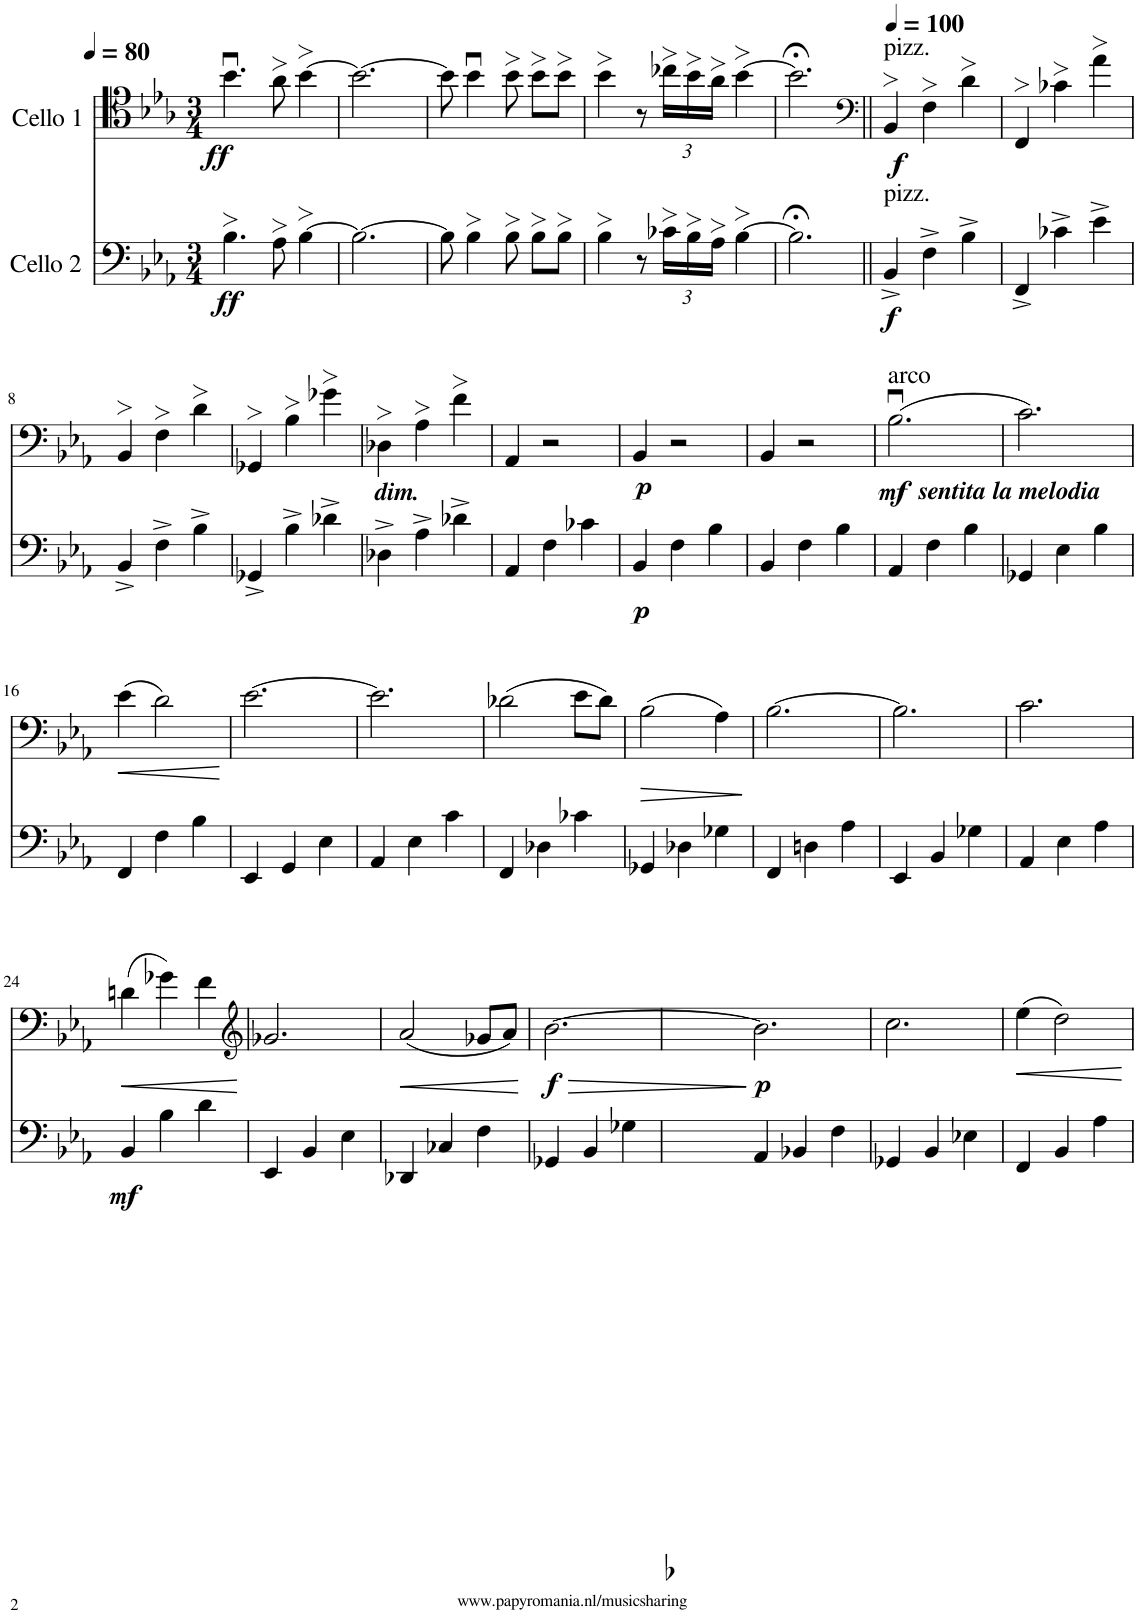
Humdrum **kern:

**kern	**dynam	**kern	**dynam
*part2	*part2	*part1	*part1
*staff2	*staff2	*staff1	*staff1
*I"Cello 2	*	*I"Cello 1	*
*clefF4	*	*clefC4	*
*k[b-e-a-]	*	*k[b-e-a-]	*
*M3/4	*	*M3/4	*
*MM80	*	*MM80	*
=1	=1	=1	=1
!	!LO:DY:b	!	!LO:DY:b
4.B->\	ff	4.b-u\	ff
8A->\	.	8a->\	.
[4B->\	.	[4b->\	.
=2	=2	=2	=2
2.B-\_	.	2.b-\_	.
=3	=3	=3	=3
8B-\]	.	8b-\]	.
4B->\	.	4b-u\	.
8B->\	.	8b->\	.
8B->\L	.	8b->\L	.
8B->\J	.	8b->\J	.
=4	=4	=4	=4
4B->\	.	4b->\	.
8r	.	8r	.
*Xbrackettup	*	*Xbrackettup	*
24c-X>\LL	.	24cc-X>\LL	.
24B->\	.	24b->\	.
24A->\JJ	.	24a->\JJ	.
[4B->\	.	[4b->\	.
=5	=5	=5	=5
2.B-;<\]	.	2.b-;<\]	.
=6||	=6||	=6||	=6||
*	*	*clefF4	*
*	*	*MM100	*
!	!	!LO:TX:a:t=pizz.	!
!LO:TX:a:t=pizz.	!	!	!
!	!LO:DY:b	!	!LO:DY:b
4BB-^/	f	4BB->/	f
4F^\	.	4F>\	.
4B-^\	.	4d>\	.
=7	=7	=7	=7
4FF^/	.	4FF>/	.
4c-X^\	.	4c-X>\	.
4e-^\	.	4a->\	.
!!LO:LB:g=z
=8	=8	=8	=8
4BB-^/	.	4BB->/	.
4F^\	.	4F>\	.
4B-^\	.	4d>\	.
=9	=9	=9	=9
4GG-X^/	.	4GG-X>/	.
4B-^\	.	4B->\	.
4d-X^\	.	4g-X>\	.
=10	=10	=10	=10
!	!	!LO:TX:b:Bi:t=dim.	!
4D-X^\	.	4D-X>\	.
4A-^\	.	4A->\	.
4d-X^\	.	4f>\	.
=11	=11	=11	=11
4AA-/	.	4AA-/	.
4F\	.	2r	.
4c-X\	.	.	.
=12	=12	=12	=12
!	!LO:DY:b	!	!LO:DY:b
4BB-/	p	4BB-/	p
4F\	.	2r	.
4B-\	.	.	.
=13	=13	=13	=13
4BB-/	.	4BB-/	.
4F\	.	2r	.
4B-\	.	.	.
=14	=14	=14	=14
!	!	!LO:TX:b:Bi:t=sentita la melodia	!
!	!	!LO:TX:a:t=arco	!
!	!	!	!LO:DY:b
4AA-/	.	(2.B-u\	mf
4F\	.	.	.
4B-\	.	.	.
=15	=15	=15	=15
4GG-X/	.	2.c\)	.
4E-\	.	.	.
4B-\	.	.	.
!!LO:LB:g=z
=16	=16	=16	=16
!	!	!	!LO:HP:b
4FF/	.	(4e-\	<
4F\	.	2d\)	.
4B-\	.	.	.
.	.	.	[
=17	=17	=17	=17
4EE-/	.	[2.e-\	.
4GG/	.	.	.
4E-\	.	.	.
=18	=18	=18	=18
4AA-/	.	2.e-\]	.
4E-\	.	.	.
4c\	.	.	.
=19	=19	=19	=19
4FF/	.	(2d-X\	.
4D-X\	.	.	.
4c-X\	.	8e-\L	.
.	.	8d-\J)	.
=20	=20	=20	=20
!	!	!	!LO:HP:b
4GG-X/	.	(2B-\	>
4D-X\	.	.	.
4G-X\	.	4A-\)	.
.	.	.	]
=21	=21	=21	=21
4FF/	.	[2.B-\	.
4Dn\	.	.	.
4A-\	.	.	.
=22	=22	=22	=22
4EE-/	.	2.B-\]	.
4BB-/	.	.	.
4G-X\	.	.	.
=23	=23	=23	=23
4AA-/	.	2.c\	.
4E-\	.	.	.
4A-\	.	.	.
!!LO:LB:g=z
=24	=24	=24	=24
!	!LO:DY:b	!	!LO:HP:b
4BB-/	mf	(4dn\	<
4B-\	.	4g-X\)	.
4d\	.	4f\	.
.	.	.	[
=25	=25	=25	=25
*	*	*clefG2	*
4EE-/	.	2.g-X/	.
4BB-/	.	.	.
4E-\	.	.	.
=26	=26	=26	=26
!	!	!	!LO:HP:b
4DD-X/	.	(2a-/	<
4C-X/	.	.	.
4F\	.	8g-X/L	.
.	.	8a-/J)	.
.	.	.	[
=27	=27	=27	=27
!	!	!	!LO:HP:b
!	!	!	!LO:DY:n=1:b
4GG-X/	.	[2.b-\	> f
4BB-/	.	.	.
4G-X\	.	.	.
.	.	.	]
=28	=28	=28	=28
!	!	!	!LO:DY:b
4AA-X/	.	2.b-\]	p
4BB-X/	.	.	.
4F\	.	.	.
=29	=29	=29	=29
4GG-X/	.	2.cc\	.
4BB-/	.	.	.
4E-X\	.	.	.
=30	=30	=30	=30
!	!	!	!LO:HP:b
4FF/	.	(4ee-\	<
4BB-/	.	2dd\)	.
4A-\	.	.	.
.	.	.	[
=	=	=	=
*-	*-	*-	*-
